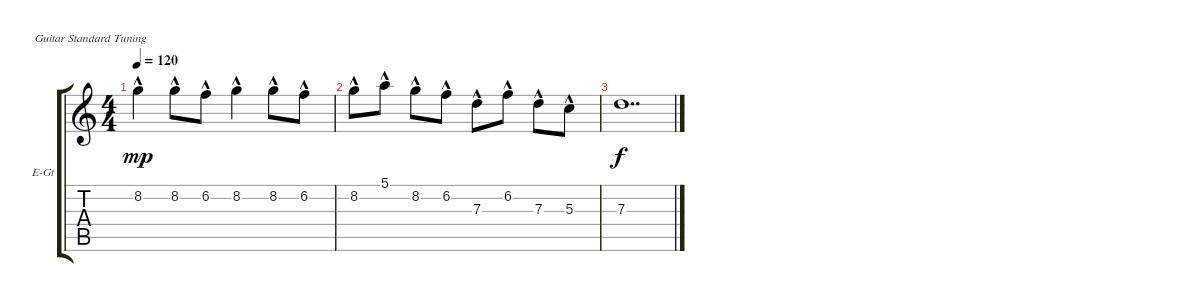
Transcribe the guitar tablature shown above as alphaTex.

\defaultSystemsLayout 4
\bracketExtendMode groupsimilarinstruments
\firstSystemTrackNameOrientation horizontal
\otherSystemsTrackNameOrientation horizontal
\track ("Electric Guitar" "E-Gt") {instrument electricguitarclean}
\staff {score tabs}
\tuning (E4 B3 G3 D3 A2 E2)
\ts (4 4)
\tempo 120
\clef g2
\scale
0.333333
\ks c
8.2{hac}.4{dy mp} 8.2{hac}.8 6.2{hac}.8 8.2{hac}.4 8.2{hac}.8 6.2{hac}.8 |
\scale
0.333333 8.2{hac}.8 5.1{hac}.8 8.2{hac}.8 6.2{hac}.8 7.3{hac}.8 6.2{hac}.8 7.3{hac}.8 5.3{hac}.8 |
\scale
0.333333 7.3.1{dd dy f} |
\scale
0.333333 |
\scale
0.333333 |
\scale
0.333333 |
\scale
0.333333 |
\scale
0.333333 |
\scale
0.333333 |
\scale
0.333333 |
\scale
0.333333 |
\scale
0.333333 |
\scale
0.333333 |
\scale
0.333333 |
\scale
0.333333 |
\scale
0.333333
